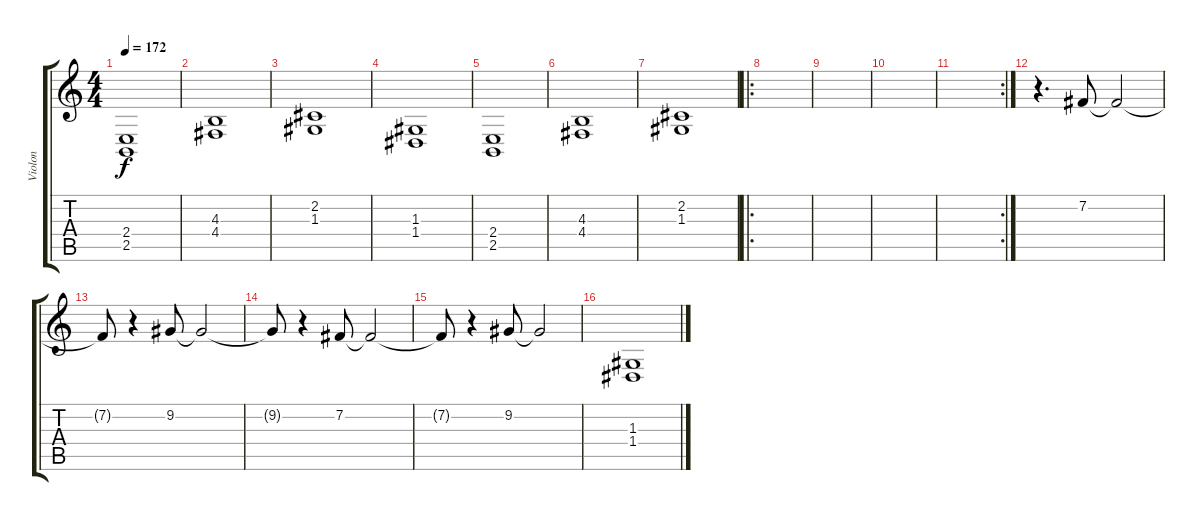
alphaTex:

\track ("Violon" "Violon") {instrument viola}
\staff {score tabs}
\tuning (E4 B3 G3 D3 A2 E2) {hide}
\ts (4 4)
\tempo 172
\clef g2
\ks c
(2.4 2.5).1{dy f} |
(4.3 4.4).1 |
(2.2 1.3).1 |
(1.3 1.4).1 |
(2.4 2.5).1 |
(4.3 4.4).1 |
(2.2 1.3).1 |
\ro
|
|
|
\rc 2
|
r.4{d} 7.2.8 7.2{t}.2 |
7.2{t}.8 r.4 9.2.8 9.2{t}.2 |
9.2{t}.8 r.4 7.2.8 7.2{t}.2 |
7.2{t}.8 r.4 9.2.8 9.2{t}.2 |
(1.3 1.4).1
